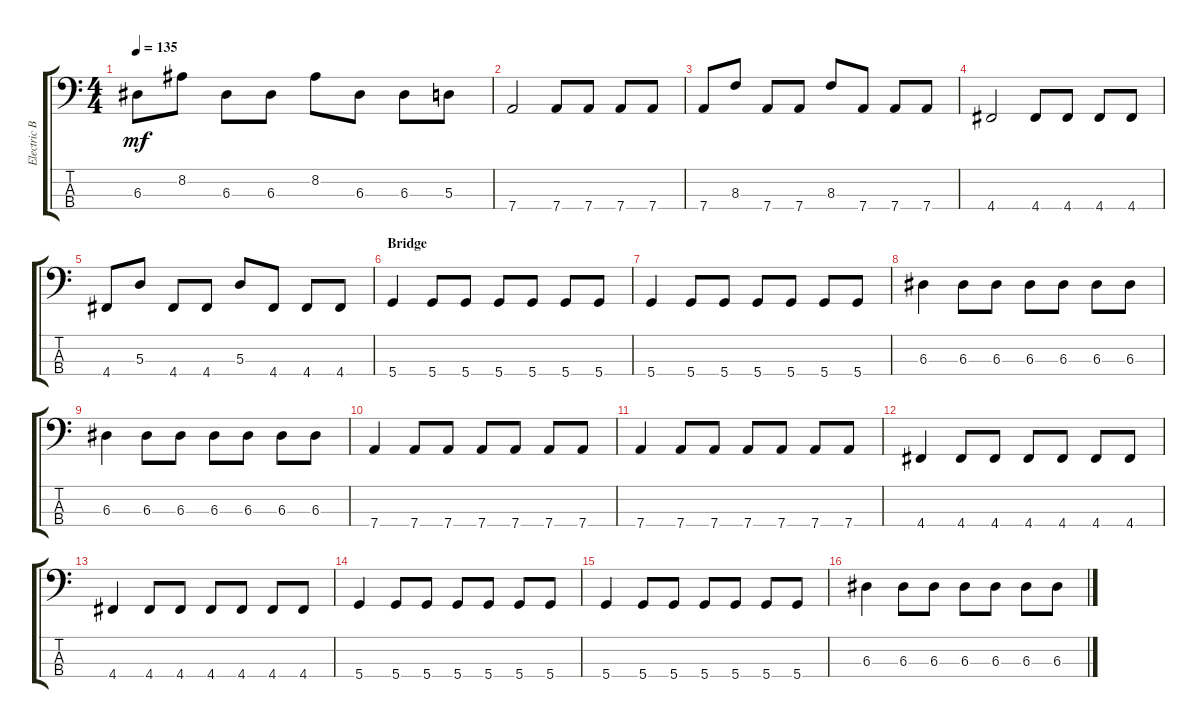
\track ("Electric Bass" "Electric B") {instrument electricbassfinger}
\staff {score tabs}
\tuning (G2 D2 A1 D1) {hide}
\ts (4 4)
\tempo 135
\clef f4
\ks c
6.3.8{dy mf} 8.2.8 6.3.8 6.3.8 8.2.8 6.3.8 6.3.8 5.3.8 |
7.4.2 7.4.8 7.4.8 7.4.8 7.4.8 |
7.4.8 8.3.8 7.4.8 7.4.8 8.3.8 7.4.8 7.4.8 7.4.8 |
4.4.2 4.4.8 4.4.8 4.4.8 4.4.8 |
4.4.8 5.3.8 4.4.8 4.4.8 5.3.8 4.4.8 4.4.8 4.4.8 |
\section ("" "Bridge")
5.4.4 5.4.8 5.4.8 5.4.8 5.4.8 5.4.8 5.4.8 |
5.4.4 5.4.8 5.4.8 5.4.8 5.4.8 5.4.8 5.4.8 |
6.3.4 6.3.8 6.3.8 6.3.8 6.3.8 6.3.8 6.3.8 |
6.3.4 6.3.8 6.3.8 6.3.8 6.3.8 6.3.8 6.3.8 |
7.4.4 7.4.8 7.4.8 7.4.8 7.4.8 7.4.8 7.4.8 |
7.4.4 7.4.8 7.4.8 7.4.8 7.4.8 7.4.8 7.4.8 |
4.4.4 4.4.8 4.4.8 4.4.8 4.4.8 4.4.8 4.4.8 |
4.4.4 4.4.8 4.4.8 4.4.8 4.4.8 4.4.8 4.4.8 |
5.4.4 5.4.8 5.4.8 5.4.8 5.4.8 5.4.8 5.4.8 |
5.4.4 5.4.8 5.4.8 5.4.8 5.4.8 5.4.8 5.4.8 |
6.3.4 6.3.8 6.3.8 6.3.8 6.3.8 6.3.8 6.3.8
